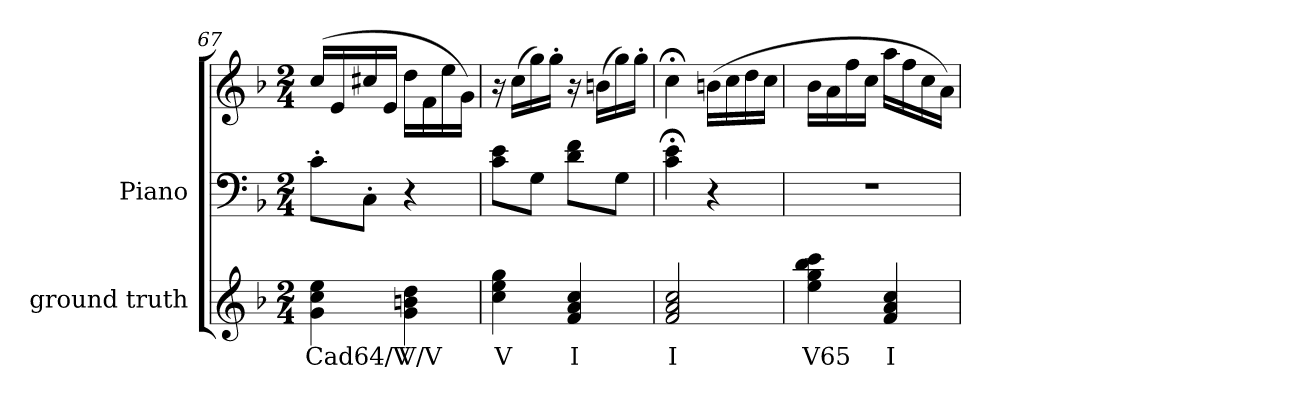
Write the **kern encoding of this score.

**kern	**text	**kern	**kern
*part2	*part2	*part1	*part1
*staff3	*staff3	*staff2	*staff1
*I"ground truth	*	*I"Piano	*
*	*	*I'Pno.	*
*	*	*clefF4	*clefG2
*k[b-]	*	*k[b-]	*k[b-]
*F:	*	*F:	*F:
*M2/4	*	*M2/4	*M2/4
=67	=67	=67	=67
4g 4cc 4ee	Cad64/V	8c'\L	(>16cc/LL
.	.	.	16e/
.	.	8C'\J	16cc#X/
.	.	.	16e/JJ
4g 4bn 4dd	V/V	4r	16dd\LL
.	.	.	16f\
.	.	.	16ee\
.	.	.	16g\JJ)
=68	=68	=68	=68
4cc 4ee 4gg	V	8c\ 8e\L	16r
.	.	.	(>16cc\LL
.	.	8G\J	16gg\)
.	.	.	16gg'\JJ
4f 4a 4cc	I	8d\ 8f\L	16r
.	.	.	(>16bn\LL
.	.	8G\J	16gg\)
.	.	.	16gg'\JJ
=69	=69	=69	=69
2f 2a 2cc	I	4c\;< 4e\;<	4cc;<\
.	.	4r	(>16bn\LL
.	.	.	16cc\
.	.	.	16dd\
.	.	.	16cc\JJ
!!LO:LB:g=z
=70	=70	=70	=70
4ee 4gg 4bb- 4ccc	V65	2r	16b-\LL
.	.	.	16a\
.	.	.	16ff\
.	.	.	16cc\JJ
4f 4a 4cc	I	.	16aa\LL
.	.	.	16ff\
.	.	.	16cc\
.	.	.	16a\JJ)
=	=	=	=
*-	*-	*-	*-
